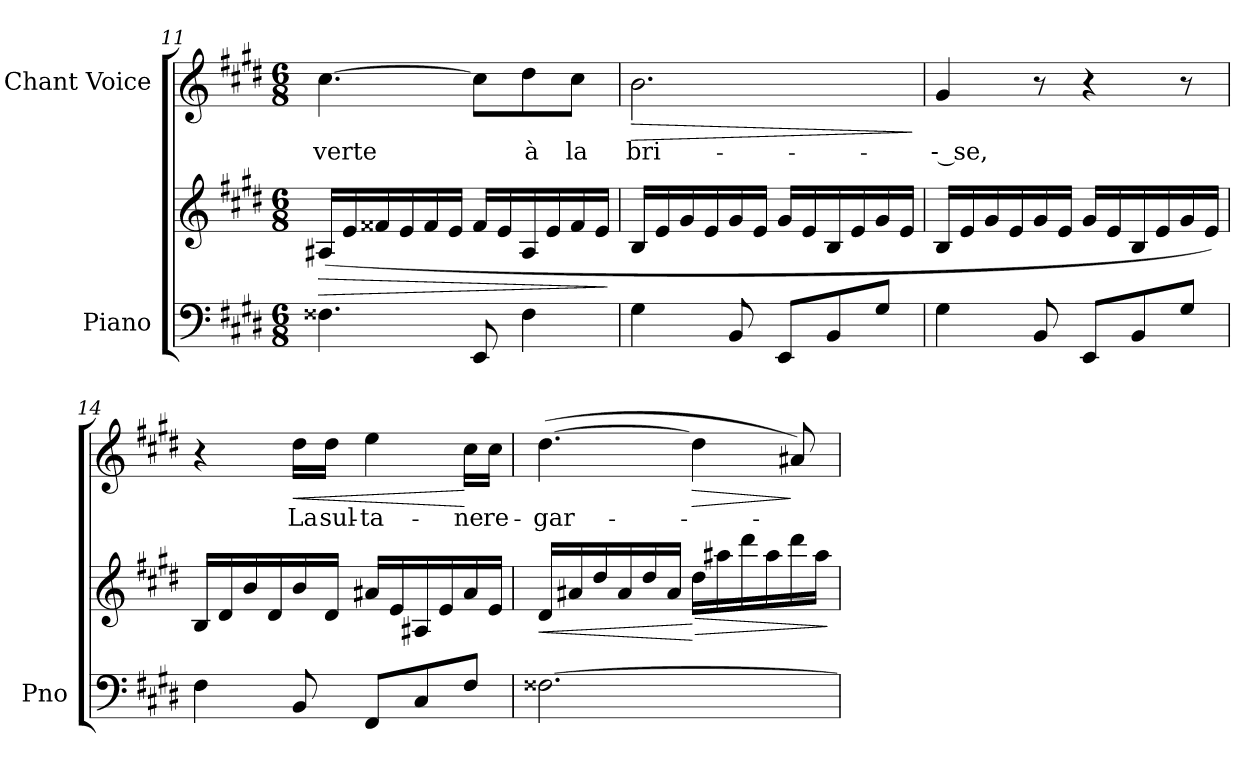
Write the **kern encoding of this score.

**kern	**kern	**dynam	**kern	**text	**dynam
*part2	*part2	*part2	*part1	*part1	*part1
*staff3	*staff2	*staff2/3	*staff1	*staff1	*staff1
*I"Piano	*	*	*I"Chant Voice	*	*
*I'Pno	*	*	*	*	*
*clefF4	*clefG2	*	*clefG2	*	*
*k[f#c#g#d#]	*k[f#c#g#d#]	*	*k[f#c#g#d#]	*	*
*M6/8	*M6/8	*	*M6/8	*	*
=11	=11	=11	=11	=11	=11
!	!	!LO:HP:b	!	!LO:LY:b	!
4.F##X\	(>16A#X/LL	>	[4.cc#\	-verte	.
.	16e/	.	.	.	.
.	16f##X/	.	.	.	.
.	16e/	.	.	.	.
.	16f##/	.	.	.	.
.	16e/JJ	.	.	.	.
8EE/	16f##/LL	.	8cc#\L]	.	.
.	16e/	.	.	.	.
!	!	!	!	!LO:LY:b	!
4F##\	16A#/	.	8dd#\	à	.
.	16e/	.	.	.	.
!	!	!	!	!LO:LY:b	!
.	16f##/	.	8cc#\J	la	.
.	16e/JJ	.	.	.	.
.	.	]	.	.	.
=12	=12	=12	=12	=12	=12
!	!	!	!	!LO:LY:b	!LO:HP:b
4G#\	16B/LL	.	2.b\	bri-	>
.	16e/	.	.	.	.
.	16g#/	.	.	.	.
.	16e/	.	.	.	.
8BB/	16g#/	.	.	.	.
.	16e/JJ	.	.	.	.
8EE/L	16g#/LL	.	.	.	.
.	16e/	.	.	.	.
8BB/	16B/	.	.	.	.
.	16e/	.	.	.	.
8G#/J	16g#/	.	.	.	.
.	16e/JJ	.	.	.	.
.	.	.	.	.	]
!!LO:PB:g=z
=13	=13	=13	=13	=13	=13
!	!	!	!	!LO:LY:b	!
4G#\	16B/LL	.	4g#/	-- se,	.
.	16e/	.	.	.	.
.	16g#/	.	.	.	.
.	16e/	.	.	.	.
8BB/	16g#/	.	8r	.	.
.	16e/JJ	.	.	.	.
8EE/L	16g#/LL	.	4r	.	.
.	16e/	.	.	.	.
8BB/	16B/	.	.	.	.
.	16e/	.	.	.	.
8G#/J	16g#/	.	8r	.	.
.	16e/JJ)	.	.	.	.
=14	=14	=14	=14	=14	=14
4F#\	16B/LL	.	4r	.	.
.	16d#/	.	.	.	.
.	16b/	.	.	.	.
.	16d#/	.	.	.	.
!	!	!	!	!LO:LY:b	!LO:HP:b
8BB/	16b/	.	16dd#\LL	La	<
!	!	!	!	!LO:LY:b	!
.	16d#/JJ	.	16dd#\JJ	sul-	.
!	!	!	!	!LO:LY:b	!
8FF#/L	16a#X/LL	.	4ee\	-ta-	.
.	16e/	.	.	.	.
8C#/	16A#X/	.	.	.	.
.	16e/	.	.	.	.
!	!	!	!	!LO:LY:b	!
8F#/J	16a#/	.	16cc#\LL	-ne	[
!	!	!	!	!LO:LY:b	!
.	16e/JJ	.	16cc#\JJ	re-	.
=15	=15	=15	=15	=15	=15
!	!	!LO:HP:b	!	!LO:LY:b	!
[2.F##X\	16d#/LL	<	(>[4.dd#\	-gar-	.
.	16a#X/	.	.	.	.
.	16dd#/	.	.	.	.
.	16a#/	.	.	.	.
.	16dd#/	.	.	.	.
.	16a#/JJ	.	.	.	.
!	!	!LO:HP:n=1:b	!	!	!LO:HP:b
.	16dd#\LL	[ >	4dd#\]	.	>
.	16aa#X\	.	.	.	.
.	16ddd#\	.	.	.	.
.	16aa#\	.	.	.	.
.	16ddd#\	.	8a#X/)	.	]
.	16aa#\JJ	.	.	.	.
.	.	]	.	.	.
=	=	=	=	=	=
*-	*-	*-	*-	*-	*-
